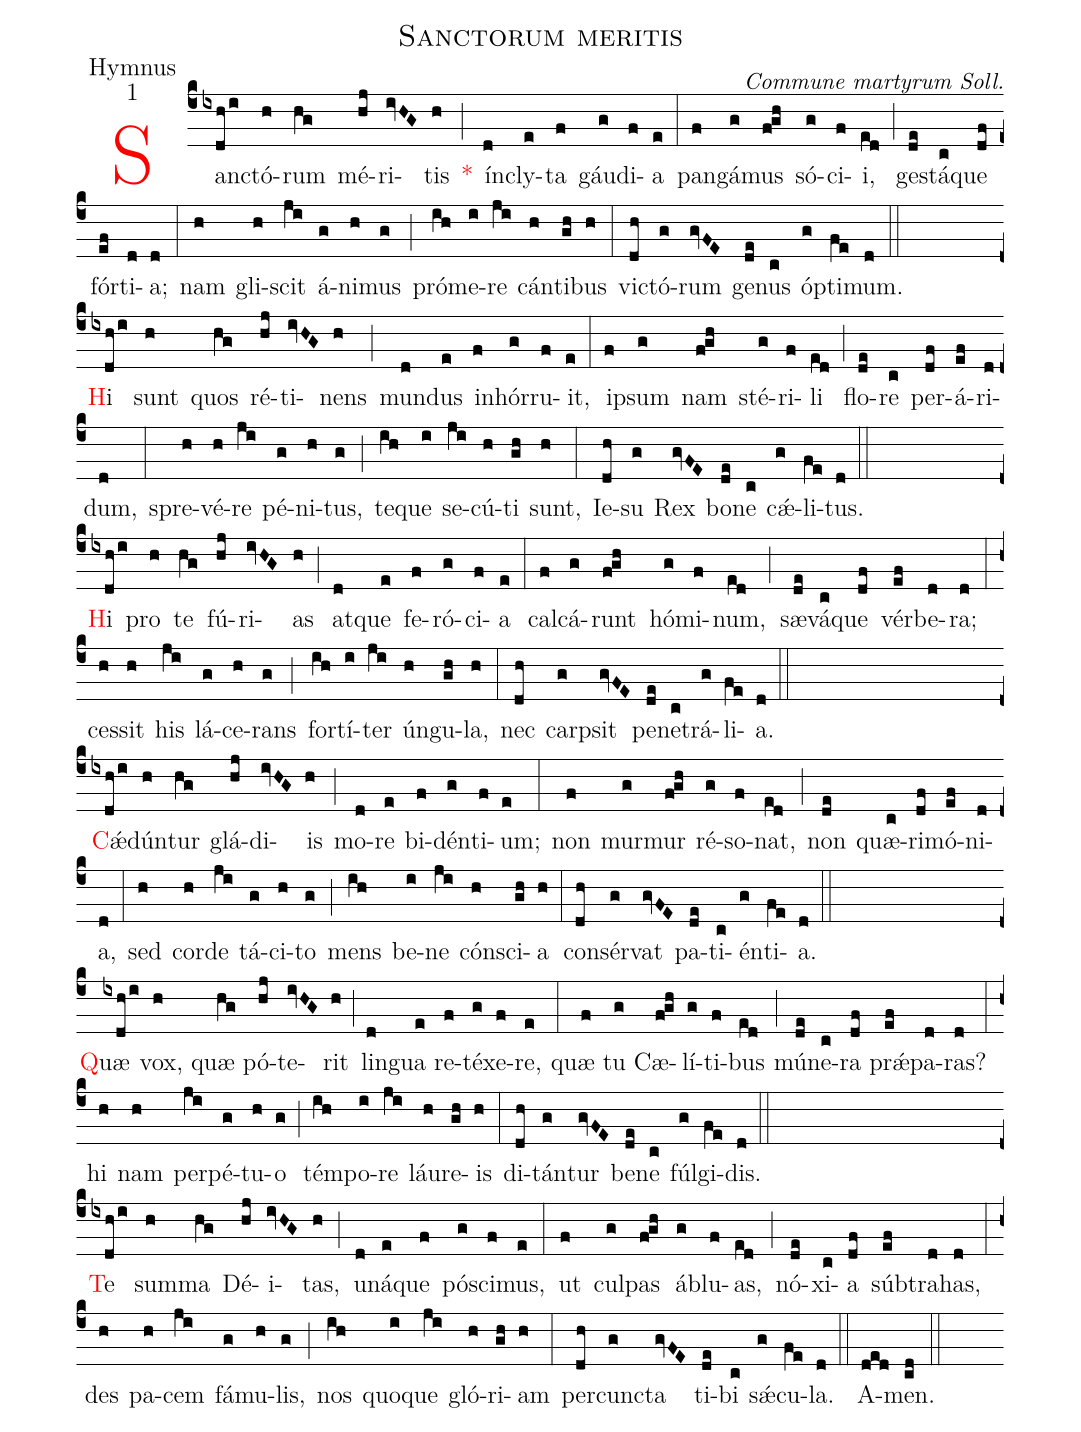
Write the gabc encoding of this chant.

name:Sanctorum meritis;
office-part:Hymnus;
mode:1;
commentary:Commune martyrum Soll.;
%%
(c4)<v>\textcolor{red}{S}</v>anc(ixdh/i)tó(h)rum(hg) mé(hj)ri(ivHG)tis(h) <v>\textcolor{red}{*}</v>(;)
ín(d)cly(e)ta(f) gáu(g)di(f)a(e) (:)
pan(f)gá(g)mus(fgh) só(g)ci(f)i,(ed) (;)
ges(de)tá(c)que(df) fór(ef)ti(d)a;(d) (:)
nam(h) gli(h)scit(ji) á(g)ni(h)mus(g) (;)
pró(ih)me(i)re(ji) cán(h)ti(gh)bus(h) (:)
vic(dh)tó(g)rum(gvFE) ge(de)nus(c) óp(g)ti(fe)mum.(d) (::) (Z)

<v>\textcolor{red}{H}</v>i(ixdh/i) sunt(h) quos(hg) ré(hj)ti(ivHG)nens(h) (;)
mun(d)dus(e) in(f)hór(g)ru(f)it,(e) (:)
ip(f)sum(g) nam(fgh) sté(g)ri(f)li(ed) (;)
flo(de)re(c) per(df)á(ef)ri(d)dum,(d) (:)
spre(h)vé(h)re(ji) pé(g)ni(h)tus,(g) (;)
te(ih)que(i) se(ji)cú(h)ti(gh) sunt,(h) (:)
Ie(dh)su(g) Rex(gvFE) bo(de)ne(c) c<sp>'æ</sp>(g)li(fe)tus.(d) (::) (Z)

<v>\textcolor{red}{H}</v>i(ixdh/i) pro(h) te(hg) fú(hj)ri(ivHG)as(h) (;)
at(d)que(e) fe(f)ró(g)ci(f)a(e) (:)
cal(f)cá(g)runt(fgh) hó(g)mi(f)num,(ed) (;)
sæ(de)vá(c)que(df) vér(ef)be(d)ra;(d) (:)
ces(h)sit(h) his(ji) lá(g)ce(h)rans(g) (;)
for(ih)tí(i)ter(ji) ún(h)gu(gh)la,(h) (:)
nec(dh) car(g)psit(gvFE) pe(de)ne(c)trá(g)li(fe)a.(d) (::) (Z)

<v>\textcolor{red}{C}</v><sp>'æ</sp>(ixdh/i)dún(h)tur(hg) glá(hj)di(ivHG)is(h) (;)
mo(d)re(e) bi(f)dén(g)ti(f)um;(e) (:)
non(f) mur(g)mur(fgh) ré(g)so(f)nat,(ed) (;)
non(de) quæ(c)ri(df)mó(ef)ni(d)a,(d) (:)
sed(h) cor(h)de(ji) tá(g)ci(h)to(g) (;)
mens(ih) be(i)ne(ji) cón(h)sci(gh)a(h) (:)
con(dh)sér(g)vat(gvFE) pa(de)ti(c)én(g)ti(fe)a.(d) (::) (Z)

<v>\textcolor{red}{Q}</v>uæ(ixdh/i) vox,(h) quæ(hg) pó(hj)te(ivHG)rit(h) (;)
lin(d)gua(e) re(f)té(g)xe(f)re,(e) (:)
quæ(f) tu(g) Cæ(fgh)lí(g)ti(f)bus(ed) (;)
mú(de)ne(c)ra(df) pr<sp>'æ</sp>(ef)pa(d)ras?(d) (:)
hi(h) nam(h) per(ji)pé(g)tu(h)o(g) (;)
tém(ih)po(i)re(ji) láu(h)re(gh)is(h) (:)
di(dh)tán(g)tur(gvFE) be(de)ne(c) fúl(g)gi(fe)dis.(d) (::) (Z)

<v>\textcolor{red}{T}</v>e(ixdh/i) sum(h)ma(hg) Dé(hj)i(ivHG)tas,(h) (;)
u(d)ná(e)que(f) pó(g)sci(f)mus,(e) (:)
ut(f) cul(g)pas(fgh) áb(g)lu(f)as,(ed) (;)
nó(de)xi(c)a(df) súb(ef)tra(d)has,(d) (:)
des(h) pa(h)cem(ji) fá(g)mu(h)lis,(g) (;)
nos(ih) quo(i)que(ji) gló(h)ri(gh)am(h) (:)
per(dh)cunc(g)ta(gvFE) ti(de)bi(c) s<sp>'æ</sp>(g)cu(fe)la.(d) (::) A(ded)men.(cd) (::)
